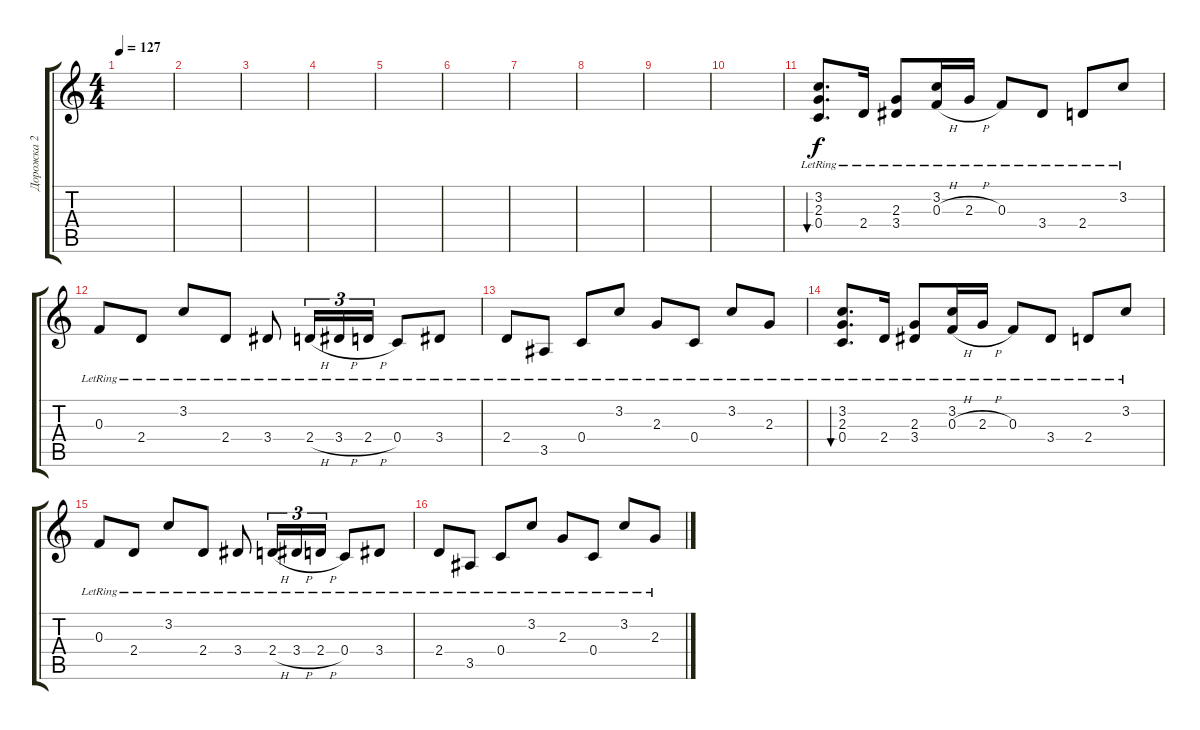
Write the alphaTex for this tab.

\track ("Дорожка 2" "Дорожка 2") {instrument acousticguitarnylon}
\staff {score tabs}
\tuning (D4 A3 F3 C3 G2 D2) {hide}
\ts (4 4)
\tempo 127
\clef g2
\ks c
|
|
|
|
|
|
|
|
|
|
(3.2{lr} 2.3{lr} 0.4{lr}).8{d bu 240} 2.4{lr}.16 (2.3{lr} 3.4{lr}).8 (3.2{lr} 0.3{h lr}).16 2.3{h lr}.16 0.3{lr}.8 3.4{lr}.8 2.4{lr}.8 3.2{lr}.8 |
0.3{lr}.8 2.4{lr}.8 3.2{lr}.8 2.4{lr}.8 3.4{lr}.8 2.4{h lr}.16{tu (3 2)} 3.4{h lr}.16{tu (3 2)} 2.4{h lr}.16{tu (3 2)} 0.4{lr}.8 3.4{lr}.8 |
2.4{lr}.8 3.5{lr}.8 0.4{lr}.8 3.2{lr}.8 2.3{lr}.8 0.4{lr}.8 3.2{lr}.8 2.3{lr}.8 |
(3.2{lr} 2.3{lr} 0.4{lr}).8{d bu 240} 2.4{lr}.16 (2.3{lr} 3.4{lr}).8 (3.2{lr} 0.3{h lr}).16 2.3{h lr}.16 0.3{lr}.8 3.4{lr}.8 2.4{lr}.8 3.2{lr}.8 |
0.3{lr}.8 2.4{lr}.8 3.2{lr}.8 2.4{lr}.8 3.4{lr}.8 2.4{h lr}.16{tu (3 2)} 3.4{h lr}.16{tu (3 2)} 2.4{h lr}.16{tu (3 2)} 0.4{lr}.8 3.4{lr}.8 |
2.4{lr}.8 3.5{lr}.8 0.4{lr}.8 3.2{lr}.8 2.3{lr}.8 0.4{lr}.8 3.2{lr}.8 2.3{lr}.8
